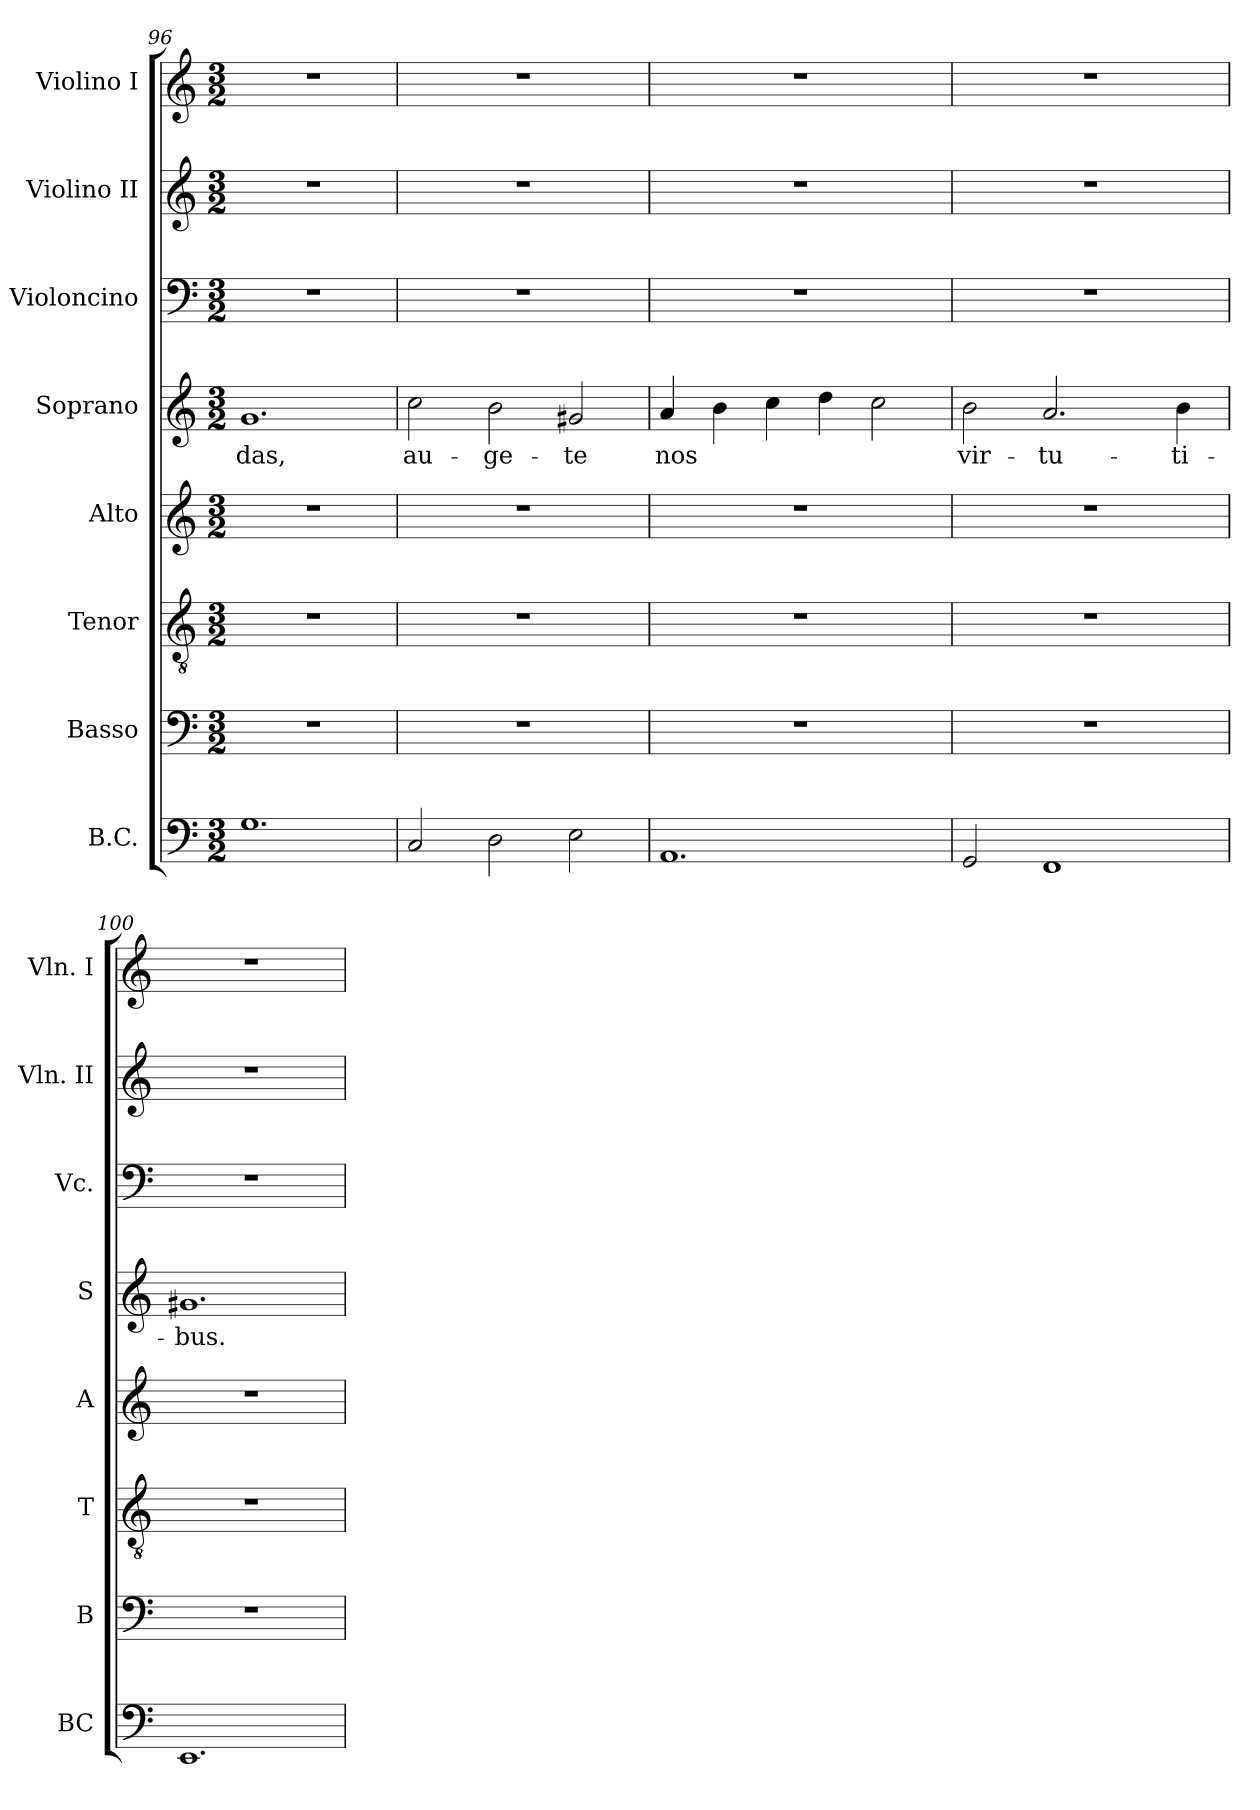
**kern	**kern	**kern	**kern	**kern	**text	**kern	**kern	**kern
*part8	*part7	*part6	*part5	*part4	*part4	*part3	*part2	*part1
*staff8	*staff7	*staff6	*staff5	*staff4	*staff4	*staff3	*staff2	*staff1
*I"B.C.	*I"Basso	*I"Tenor	*I"Alto	*I"Soprano	*	*I"Violoncino	*I"Violino II	*I"Violino I
*I'BC	*I'B	*I'T	*I'A	*I'S	*	*I'Vc.	*I'Vln. II	*I'Vln. I
*clefF4	*clefF4	*clefGv2	*clefG2	*clefG2	*	*clefF4	*clefG2	*clefG2
*k[]	*k[]	*k[]	*k[]	*k[]	*	*k[]	*k[]	*k[]
*C:	*C:	*C:	*C:	*C:	*	*C:	*C:	*C:
*M3/2	*M3/2	*M3/2	*M3/2	*M3/2	*	*M3/2	*M3/2	*M3/2
=96	=96	=96	=96	=96	=96	=96	=96	=96
!	!	!	!	!	!LO:LY:b	!	!	!
1.G	1.r	1.r	1.r	1.g	-das,	1.r	1.r	1.r
=97	=97	=97	=97	=97	=97	=97	=97	=97
!	!	!	!	!	!LO:LY:b	!	!	!
2C/	1.r	1.r	1.r	2cc\	au-	1.r	1.r	1.r
!	!	!	!	!	!LO:LY:b	!	!	!
2D\	.	.	.	2b\	-ge-	.	.	.
!	!	!	!	!	!LO:LY:b	!	!	!
2E\	.	.	.	2g#X/	-te	.	.	.
=98	=98	=98	=98	=98	=98	=98	=98	=98
!	!	!	!	!	!LO:LY:b	!	!	!
1.AA	1.r	1.r	1.r	4a/	nos	1.r	1.r	1.r
.	.	.	.	4b\	.	.	.	.
.	.	.	.	4cc\	.	.	.	.
.	.	.	.	4dd\	.	.	.	.
.	.	.	.	2cc\	.	.	.	.
=99	=99	=99	=99	=99	=99	=99	=99	=99
*^	*	*	*	*	*	*	*	*
!	!	!	!	!	!	!LO:LY:b	!	!	!
2GG/	2ryy	1.r	1.r	1.r	2b\	vir-	1.r	1.r	1.r
!	!	!	!	!	!	!LO:LY:b	!	!	!
1FF	2ryy	.	.	.	2.a/	-tu-	.	.	.
.	4ryy	.	.	.	.	.	.	.	.
!	!	!	!	!	!	!LO:LY:b	!	!	!
.	4ryy	.	.	.	4b\	-ti-	.	.	.
=100	=100	=100	=100	=100	=100	=100	=100	=100	=100
!	!	!	!	!	!	!LO:LY:b	!	!	!
*v	*v	*	*	*	*	*	*	*	*
1.EE	1.r	1.r	1.r	1.g#X	-bus.	1.r	1.r	1.r
=	=	=	=	=	=	=	=	=
*-	*-	*-	*-	*-	*-	*-	*-	*-
